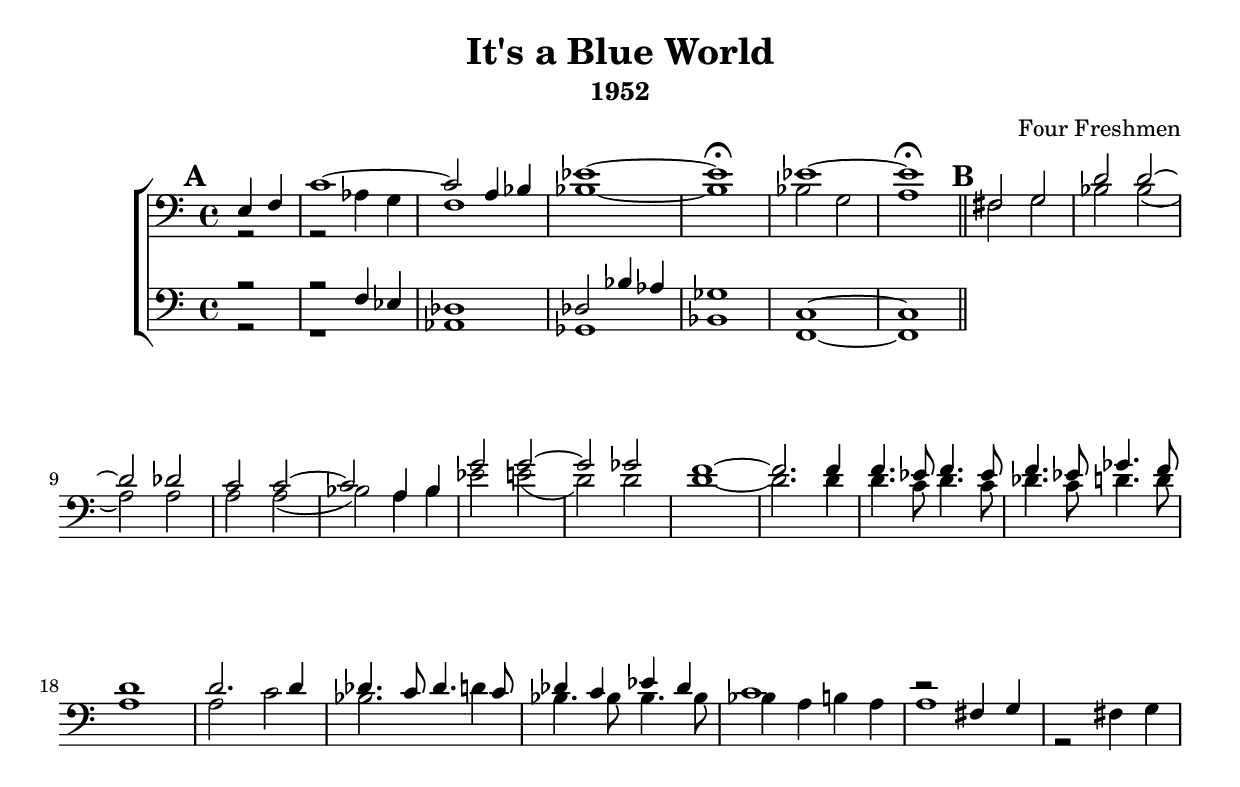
\version "2.18.2"

\header {
  title = "It's a Blue World"
  subtitle = "1952"
  composer = "Four Freshmen"
}


  \paper {
  top-system-spacing #'basic-distance = #10
  score-system-spacing #'basic-distance = #20
  system-system-spacing #'basic-distance = #20
  last-bottom-spacing #'basic-distance = #10
}

\include "deutsch.ly"

global = {
  \key c \major
  \time 4/4
}

sopMusic = \relative c {
  %uvod
  \mark \default
  \partial 2
  e4 f |
  c'1 ~ |
  c2 a4 b |
  es1 ~ |
  es1\fermata |
  es1 ~ |
  es1\fermata | \bar "||"

  %kitica
  \mark \default
  fis,2 g |
  d'2d ~ |
  d des |
  c c ~ |
  c2 a4 b |
  g'2 g ~ |
  g2 ges |
  f1 ~ |
  f2. f4 |
  f4. es8 f4. es8 |
  f4. es8 ges4. f8 |
  d1 |
  d2. d4 |
  des4. c8 des4. c8 |
  des4 c es des |
  c1 |
  
  %kitica 2
  r2 fis,4 g |
  
}
sopWords = \lyricmode {
  hi hi hi hi
}

altoMusic = \relative c {
  r2 |
  r2 as'4 g |
  f1 |
  b1 ~ |
  b1 |
  b2 g |
  a1 |
  
  %kitica 1
  fis2 g |
  b2 b( |
  a2) a |
  a2 a( |
  b) a4 b |
  es2 e( |
  d2) d |
  d1 ~ |
  d2. d4 |
  d4. c8 d4. c8 |
  des4. c8 d4. d8 |
  a1 |
  a2 c |
  b2. d4 |
  b4. b8 b4. b8 |
  b4 a h a |
  a1 |
  r2 fis4 g |
  
  
}
altoWords = \lyricmode {
  %ha ha ha ha
}

tenorMusic = \relative c {
  r2 |
  r2 f4 es |
  des1 |
  des2 b'4 as |
  ges1 |
  c,1 ~ |
  c1 |
  
  %kitica 1
}
tenorWords = \lyricmode {
  %hu hu hu hu
}

bassMusic = \relative c {
  r2 |
  r1 |
  as1 |
  ges1 |
  b1 |
  f1 ~ |
  f1 |
  
  %kitica 1
}
bassWords = \lyricmode {
  %ho ho ho ho
}

\score {
  \new ChoirStaff <<
    \new Lyrics = "sopranos" \with {
      % this is needed for lyrics above a staff
      \override VerticalAxisGroup #'staff-affinity = #DOWN
    }
    \new Staff = "women" <<
      \clef bass
      \new Voice = "sopranos" {
        \voiceOne
        << \global \sopMusic >>
      }
      \new Voice = "altos" {
        \voiceTwo
        << \global \altoMusic >>
      }
    >>
    \new Lyrics = "altos"
    \new Lyrics = "tenors" \with {
      % this is needed for lyrics above a staff
      \override VerticalAxisGroup #'staff-affinity = #DOWN
    }
    \new Staff = "men" <<
      \clef bass
      \new Voice = "tenors" {
        \voiceOne
        << \global \tenorMusic >>
      }
      \new Voice = "basses" {
        \voiceTwo << \global \bassMusic >>
      }
    >>
    \new Lyrics = "basses"
    %\context Lyrics = "sopranos" \lyricsto "sopranos" \sopWords
    \context Lyrics = "altos" \lyricsto "altos" \altoWords
    %\context Lyrics = "tenors" \lyricsto "tenors" \tenorWords
    %\context Lyrics = "basses" \lyricsto "basses" \bassWords
  >>
}
